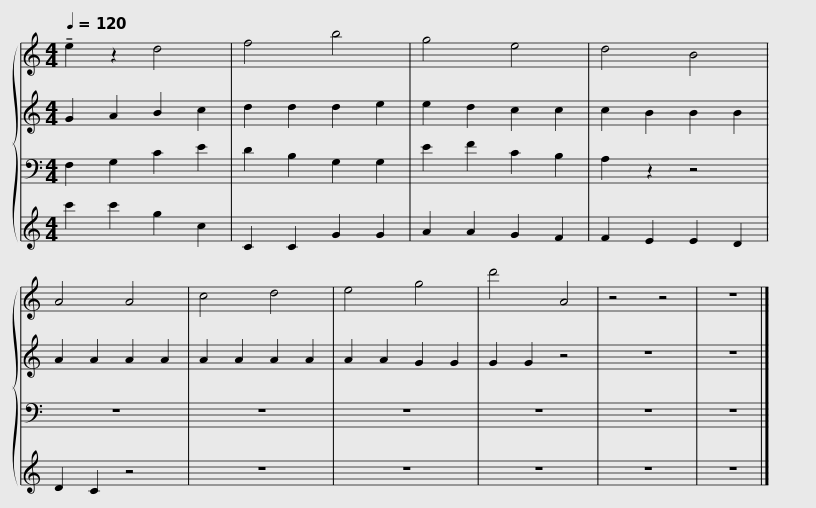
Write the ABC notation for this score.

X:1
%%score { 1 | 2 | 3 | 4 }
L:1/8
Q:1/4=120
M:4/4
I:linebreak $
K:C
V:1 treble
V:2 treble
V:3 bass
V:4 treble
V:1
 !tenuto!e2 z2 d4 | f4 b4 | g4 e4 | d4 B4 | A4 A4 |$ %5
 c4 d4 | e4 g4 | d'4 A4 | z4 z4 | z8 |] %10
V:2
 G2 A2 B2 c2 | d2 d2 d2 e2 | e2 d2 c2 c2 | c2 B2 B2 B2 | A2 A2 A2 A2 |$ %5
 A2 A2 A2 A2 | A2 A2 G2 G2 | G2 G2 z4 | z8 | z8 |] %10
V:3
 F,2 G,2 C2 E2 | D2 B,2 G,2 G,2 | E2 F2 C2 B,2 | A,2 z2 z4 | z8 |$ %5
 z8 | z8 | z8 | z8 | z8 |] %10
V:4
 c'2 c'2 g2 c2 | C2 C2 G2 G2 | A2 A2 G2 F2 | F2 E2 E2 D2 | D2 C2 z4 |$ %5
 z8 | z8 | z8 | z8 | z8 |] %10
